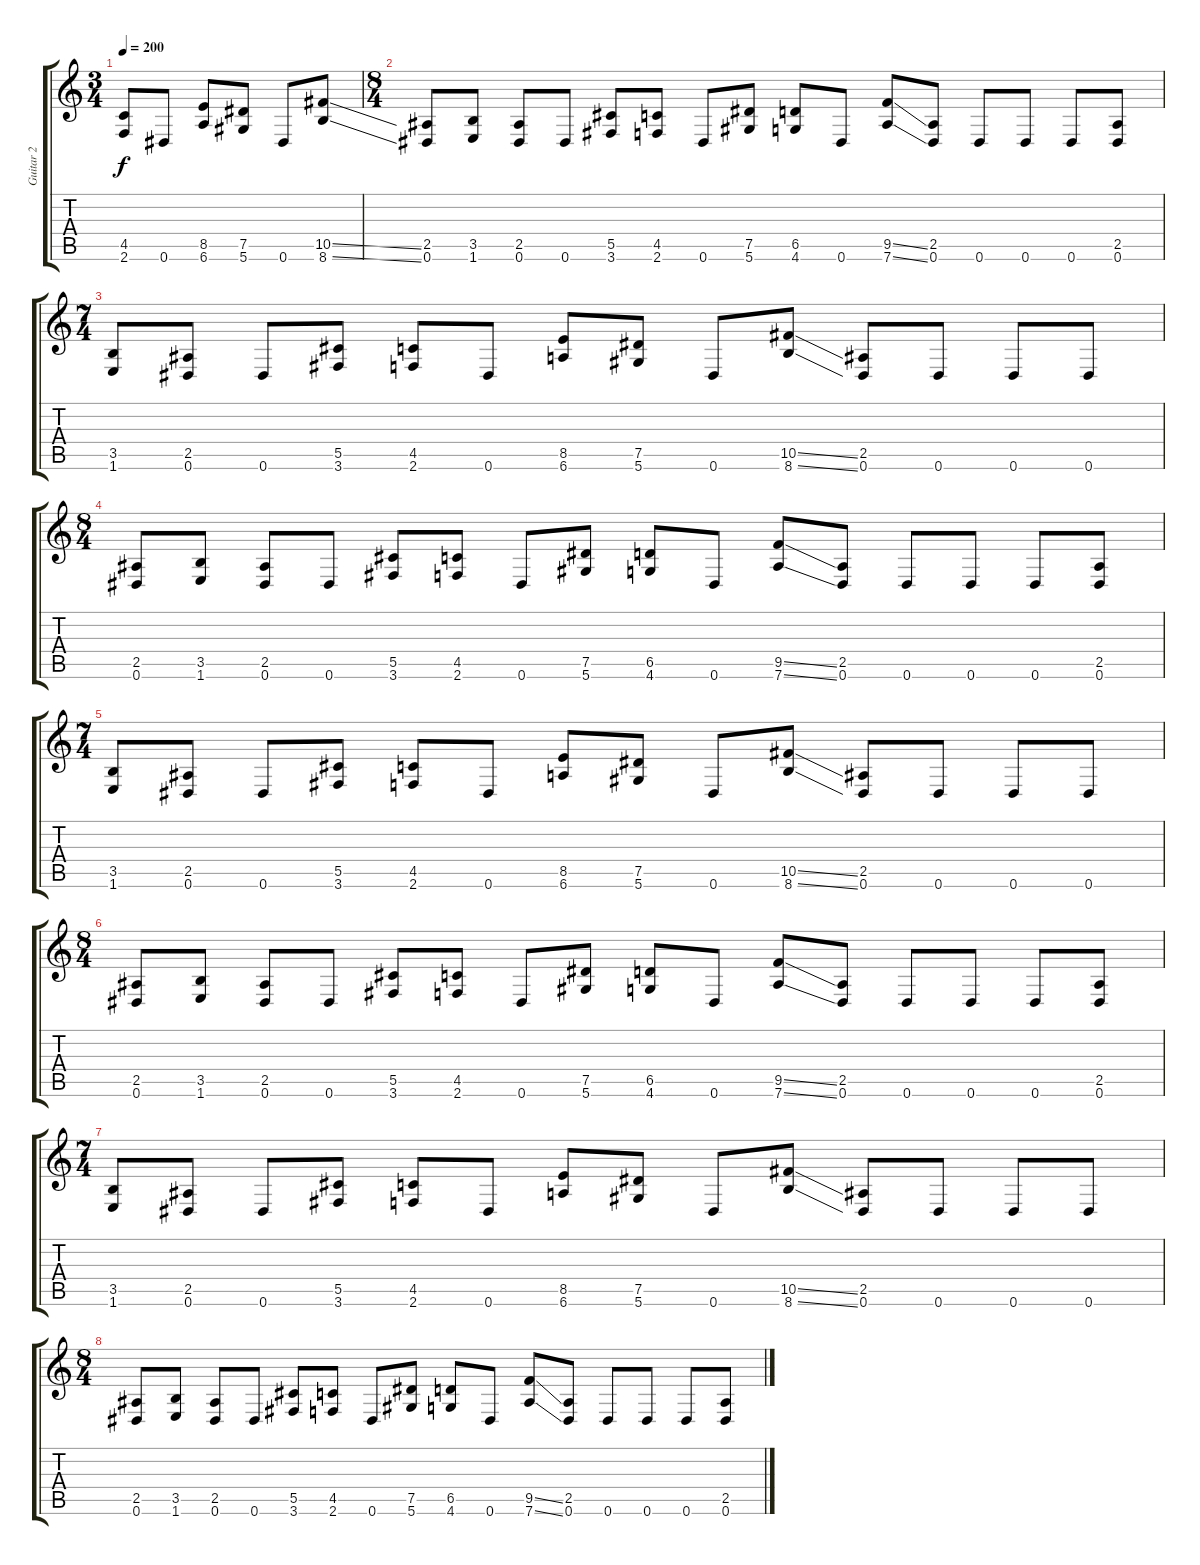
\track ("Guitar 2" "Guitar 2") {instrument distortionguitar}
\staff {score tabs}
\tuning (Eb4 Bb3 Gb3 Db3 Ab2 Eb2) {hide}
\ts (3 4)
\tempo 200
\clef g2
\ks c
(4.5 2.6).8{dy f} 0.6.8 (8.5 6.6).8 (7.5 5.6).8 0.6.8 (10.5{ss} 8.6{ss}).8 |
\ts (8 4)
(2.5 0.6).8 (3.5 1.6).8 (2.5 0.6).8 0.6.8 (5.5 3.6).8 (4.5 2.6).8 0.6.8 (7.5 5.6).8 (6.5 4.6).8 0.6.8 (9.5{ss} 7.6{ss}).8 (2.5 0.6).8 0.6.8 0.6.8 0.6.8 (2.5 0.6).8 |
\ts (7 4)
(3.5 1.6).8 (2.5 0.6).8 0.6.8 (5.5 3.6).8 (4.5 2.6).8 0.6.8 (8.5 6.6).8 (7.5 5.6).8 0.6.8 (10.5{ss} 8.6{ss}).8 (2.5 0.6).8 0.6.8 0.6.8 0.6.8 |
\ts (8 4)
(2.5 0.6).8 (3.5 1.6).8 (2.5 0.6).8 0.6.8 (5.5 3.6).8 (4.5 2.6).8 0.6.8 (7.5 5.6).8 (6.5 4.6).8 0.6.8 (9.5{ss} 7.6{ss}).8 (2.5 0.6).8 0.6.8 0.6.8 0.6.8 (2.5 0.6).8 |
\ts (7 4)
(3.5 1.6).8 (2.5 0.6).8 0.6.8 (5.5 3.6).8 (4.5 2.6).8 0.6.8 (8.5 6.6).8 (7.5 5.6).8 0.6.8 (10.5{ss} 8.6{ss}).8 (2.5 0.6).8 0.6.8 0.6.8 0.6.8 |
\ts (8 4)
(2.5 0.6).8 (3.5 1.6).8 (2.5 0.6).8 0.6.8 (5.5 3.6).8 (4.5 2.6).8 0.6.8 (7.5 5.6).8 (6.5 4.6).8 0.6.8 (9.5{ss} 7.6{ss}).8 (2.5 0.6).8 0.6.8 0.6.8 0.6.8 (2.5 0.6).8 |
\ts (7 4)
(3.5 1.6).8 (2.5 0.6).8 0.6.8 (5.5 3.6).8 (4.5 2.6).8 0.6.8 (8.5 6.6).8 (7.5 5.6).8 0.6.8 (10.5{ss} 8.6{ss}).8 (2.5 0.6).8 0.6.8 0.6.8 0.6.8 |
\ts (8 4)
(2.5 0.6).8 (3.5 1.6).8 (2.5 0.6).8 0.6.8 (5.5 3.6).8 (4.5 2.6).8 0.6.8 (7.5 5.6).8 (6.5 4.6).8 0.6.8 (9.5{ss} 7.6{ss}).8 (2.5 0.6).8 0.6.8 0.6.8 0.6.8 (2.5 0.6).8
